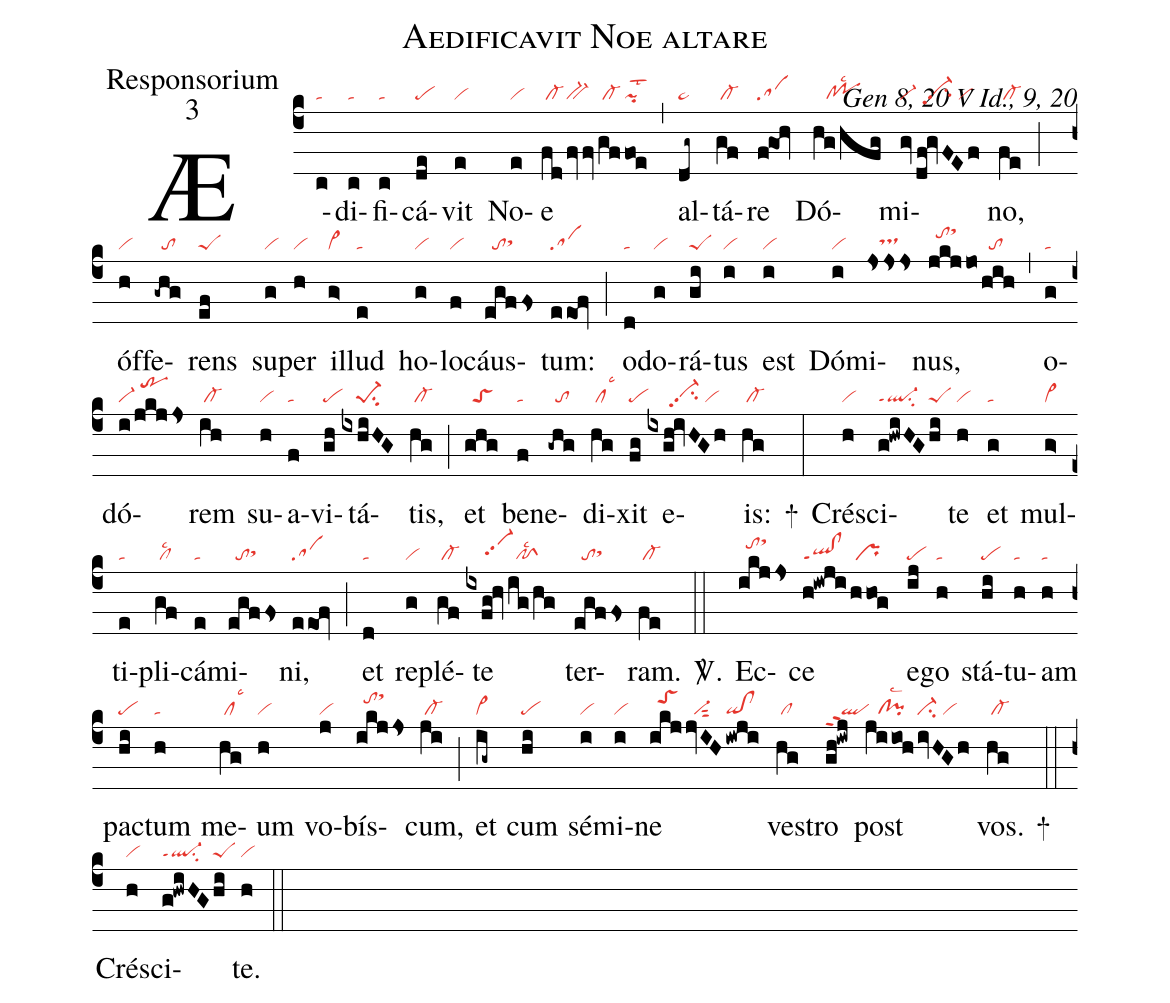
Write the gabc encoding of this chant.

name:Aedificavit Noe altare;
office-part:Responsorium;
mode:3;
commentary:Gen 8, 20 V Id., 9, 20;
nabc-lines:1;
%%
(c4)
Æ(c|ta)di(c|ta)fi(c|ta)cá(de|pe)vit(e|vi) No(e|vi)e(fd|/cl-|/fvfv|bv-|/gf|/cl-|foe|pilst2) (,)
al(dg~|pe~)tá(gf|/cl-)re(fgOh|sa) Dó(hg/hfg|///cl!polsc2)mi(gv|vi-|/df!gvFEf|//vi-hhpp2su2/vi)no,(fe|/cl-) (;)
óf(h|vi)fe(-ghg|//to)rens(ef|peS) su(g|vi)per(h|vi) il(g>|vi>)lud(e|ta) ho(g|vi)lo(f|vi)cáus(egffs|//tosthh)tum:(eeOf|sa) (;)
o(d|ta)do(g|vi)rá(gi|peS)tus(i|vi) est(i|vi) Dó(i|vi)mi(jsss|///tshh)nus,(jkjjo|//tohjsthl|/hih|//to) (,)
o(g|ta)dó(i/jkjjs|vi-/trhk)rem(ih|/cl-) su(h|vi)a(f|ta)vi(gh|pe)tá(ixhiHG|////pe-1su2)tis,(hg|/cl-) (;)
et(ghg|//toS) be(f|ta)ne(-ghg|//to)di(hg|/cllsc3)xit(fg|pe) e(ixgh!ivHGh|//////vi-hhpp2su2/vi)is:(hg|/cl-) +(:)
Cré(h|vi)sci(g!hwiHG|ql-ppt1su2|hi|peS)te(h|vi) et(g|ta) mul(g>|vi>)ti(e|ta)pli(gf|/cllsc2)cá(e|ta)mi(egffs|//tosthh)ni,(eeOf|sa) (;)
et(d|ta) re(g|vi)plé(gf|/cl-)te(ixfg!hv|/////vi-hhpp2|ig/hg|//pfSlsc2) ter(egffs|//tosthh)ram.(fe|/cl-) <sp>V/</sp>.(::)
Ec(ikjjs|//tohjsthl)ce(h!iwji|ql!clppt1|/hhog|/pr) e(ij|pe)go(h|ta) stá(hi|pe)tu(h|ta)am(h|ta) pac(hi|pe)tum(h|ta) me(hg|/cllsc3)um(h|vi) vo(j|vi)bís(ikjjs|//tohjsthl)cum,(ji|/cl-) (;)
et(ig~|cl~) cum(hi|pe) sé(i|vi)mi(i|vi)ne(ikj|//toShj|jvIH|//vi-sut2|/iwji|qi!cl) ves(hg|/cl)tro(gh!iwj|qlppt2) post(jiioh|///cl!pilsc2|/ivHGh|vi-su2/vi) vos.(hg|/cl-) +(::)
Cré(h|vi)sci(g!hwiHG|ql-ppt1su2|hi|peS)te.(h|vi) (::)
